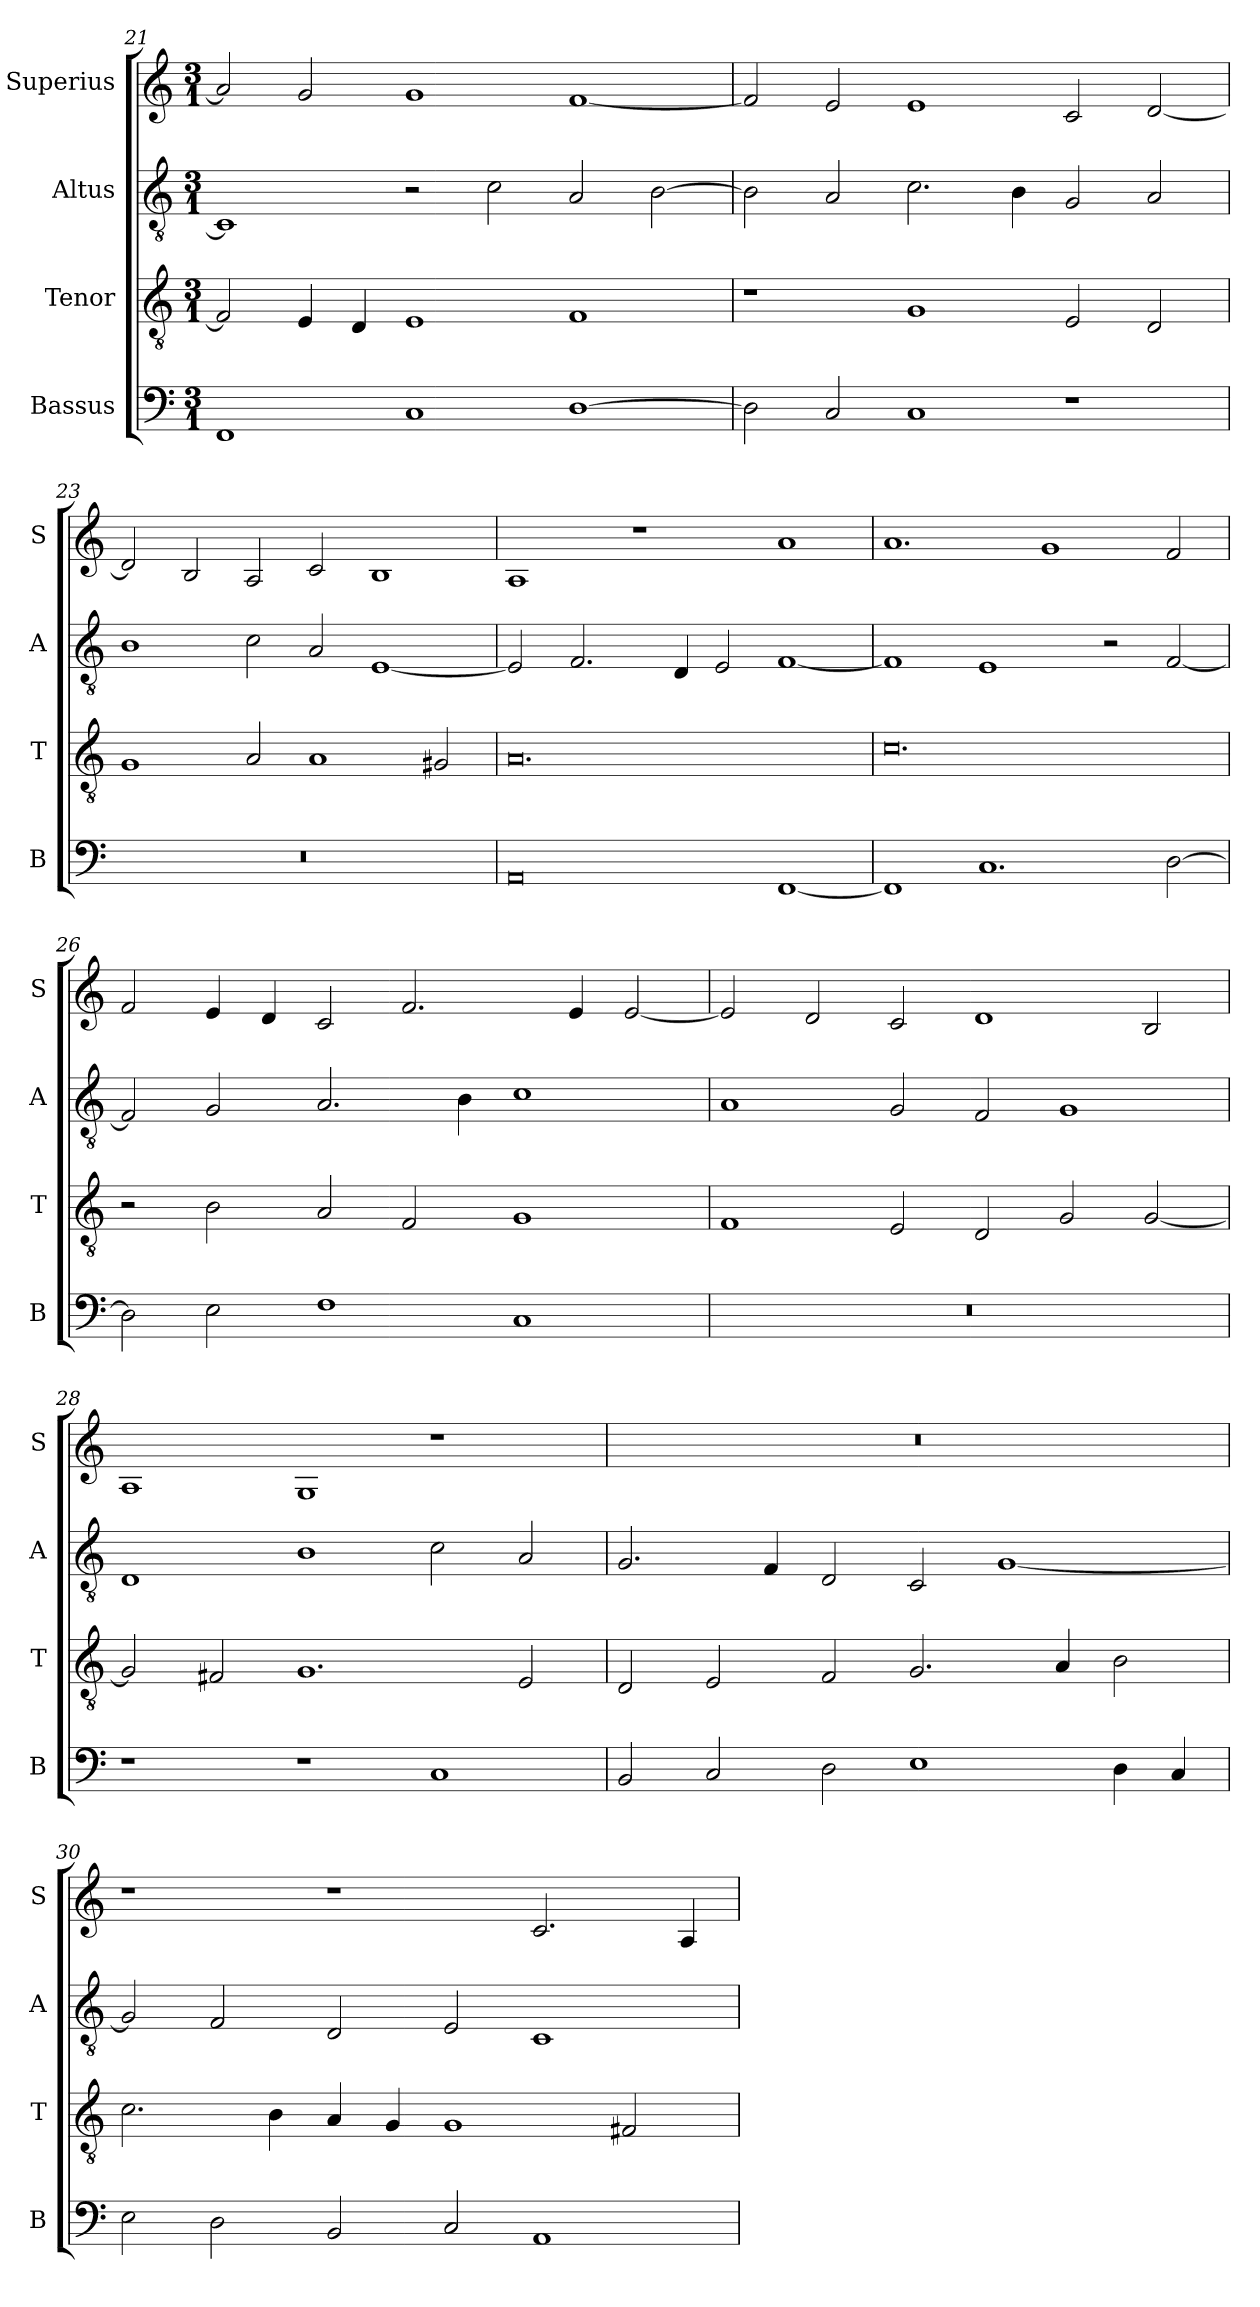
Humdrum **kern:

**kern	**kern	**kern	**kern
*part4	*part3	*part2	*part1
*staff4	*staff3	*staff2	*staff1
*I"Bassus	*I"Tenor	*I"Altus	*I"Superius
*I'B	*I'T	*I'A	*I'S
*clefF4	*clefGv2	*clefGv2	*clefG2
*k[]	*k[]	*k[]	*k[]
*M3/1	*M3/1	*M3/1	*M3/1
=21	=21	=21	=21
1FF	2F/]	1C]	2a/]
.	4E/	.	2g/
.	4D/	.	.
1C	1E	2r	1g
.	.	2c\	.
[1D	1F	2A/	[1f
.	.	[2B\	.
=22	=22	=22	=22
2D\]	1r	2B\]	2f/]
2C/	.	2A/	2e/
1C	1G	2.c\	1e
.	.	4B\	.
1r	2E/	2G/	2c/
.	2D/	2A/	[2d/
=23	=23	=23	=23
0.r	1G	1B	2d/]
.	.	.	2B/
.	2A/	2c\	2A/
.	1A	2A/	2c/
.	.	[1E	1B
.	2G#X/	.	.
=24	=24	=24	=24
0AA	0.A	2E/]	1A
.	.	2.F/	.
.	.	.	1r
.	.	4D/	.
.	.	2E/	.
[1FF	.	[1F	1a
=25	=25	=25	=25
1FF]	0.c	1F]	1.a
1.C	.	1E	.
.	.	.	1g
.	.	2r	.
[2D\	.	[2F/	2f/
=26	=26	=26	=26
2D\]	2r	2F/]	2f/
2E\	2B\	2G/	4e/
.	.	.	4d/
1F	2A/	2.A/	2c/
.	2F/	.	2.f/
.	.	4B\	.
1C	1G	1c	.
.	.	.	4e/
.	.	.	[2e/
=27	=27	=27	=27
0.r	1F	1A	2e/]
.	.	.	2d/
.	2E/	2G/	2c/
.	2D/	2F/	1d
.	2G/	1G	.
.	[2G/	.	2B/
=28	=28	=28	=28
1r	2G/]	1D	1A
.	2F#X/	.	.
1r	1.G	1B	1G
1C	.	2c\	1r
.	2E/	2A/	.
=29	=29	=29	=29
2BB/	2D/	2.G/	0.r
2C/	2E/	.	.
.	.	4F/	.
2D\	2F/	2D/	.
1E	2.G/	2C/	.
.	.	[1G	.
.	4A/	.	.
4D\	2B\	.	.
4C/	.	.	.
=30	=30	=30	=30
2E\	2.c\	2G/]	1r
2D\	.	2F/	.
.	4B\	.	.
2BB/	4A/	2D/	1r
.	4G/	.	.
2C/	1G	2E/	.
1AA	.	1C	2.c/
.	2F#X/	.	.
.	.	.	4A/
=	=	=	=
*-	*-	*-	*-
